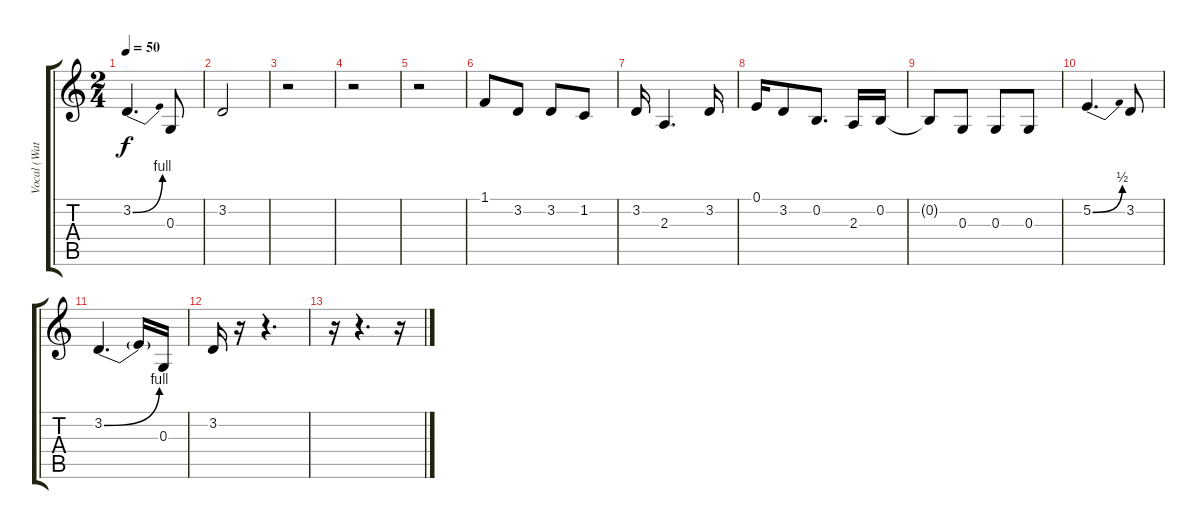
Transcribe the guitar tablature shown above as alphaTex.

\track ("Vocal (Waters)" "Vocal (Wat") {instrument lead6voice}
\staff {score tabs}
\tuning (E4 B3 G3 D3 A2 E2) {hide}
\ts (2 4)
\tempo 50
\clef g2
\ks c
3.2{be (bend 0 0 60 4)}.4{d dy f} 0.3.8 |
3.2.2 |
r.2 |
r.2 |
r.2 |
1.1.8 3.2.8 3.2.8 1.2.8 |
3.2.16 2.3.4{d} 3.2.16 |
0.1.16 3.2.8 0.2.8{d} 2.3.16 0.2.16 |
0.2{t}.8 0.3.8 0.3.8 0.3.8 |
5.2{be (bend 0 0 60 2)}.4{d} 3.2.8 |
3.2{be (bend 0 0 60 4)}.4{d} 3.2{t}.16 0.3.16 |
3.2.16 r.16 r.4{d} |
r.16 r.4{d} r.16
